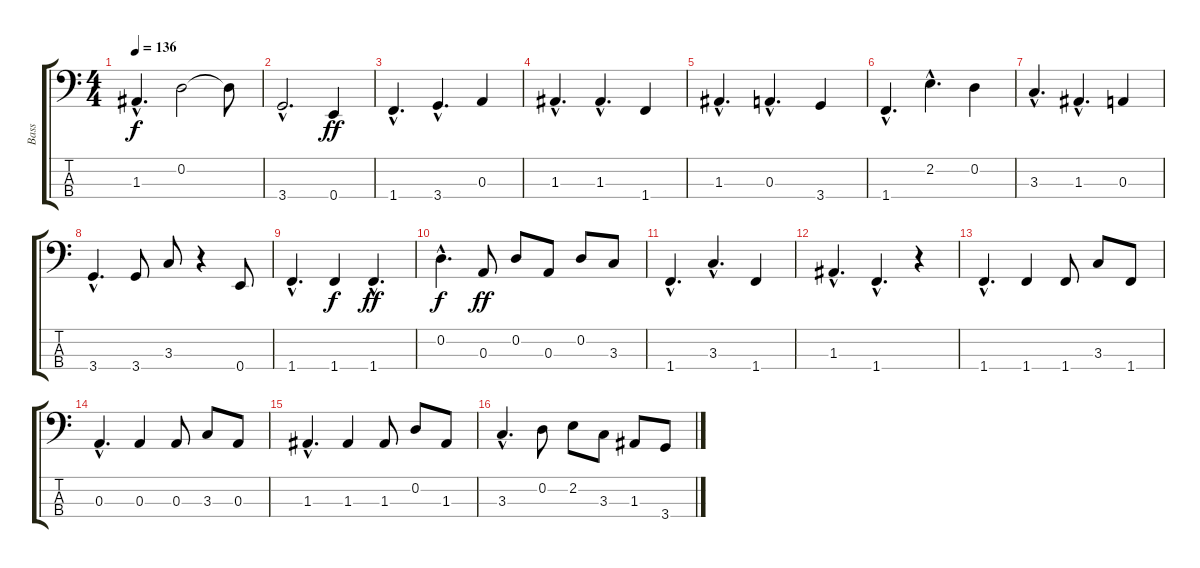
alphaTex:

\track ("Bass" "Bass") {instrument electricbassfinger}
\staff {score tabs}
\tuning (G2 D2 A1 E1) {hide}
\ts (4 4)
\tempo 136
\clef f4
\ks c
1.3{hac}.4{d dy f} 0.2.2 0.2{t}.8 |
3.4{hac}.2{d} 0.4.4{dy ff} |
1.4{hac}.4{d} 3.4{hac}.4{d} 0.3.4 |
1.3{hac}.4{d} 1.3{hac}.4{d} 1.4.4 |
1.3{hac}.4{d} 0.3{hac}.4{d} 3.4.4 |
1.4{hac}.4{d} 2.2{hac}.4{d} 0.2.4 |
3.3{hac}.4{d} 1.3{hac}.4{d} 0.3.4 |
3.4{hac}.4{d} 3.4.8 3.3.8 r.4 0.4.8 |
1.4{hac}.4{d} 1.4.4{dy f} 1.4{hac}.4{d dy ff} |
0.2{hac}.4{d dy f} 0.3.8{dy ff} 0.2.8 0.3.8 0.2.8 3.3.8 |
1.4{hac}.4{d} 3.3{hac}.4{d} 1.4.4 |
1.3{hac}.4{d} 1.4{hac}.4{d} r.4 |
1.4{hac}.4{d} 1.4.4 1.4.8 3.3.8 1.4.8 |
0.3{hac}.4{d} 0.3.4 0.3.8 3.3.8 0.3.8 |
1.3{hac}.4{d} 1.3.4 1.3.8 0.2.8 1.3.8 |
3.3{hac}.4{d} 0.2.8 2.2.8 3.3.8 1.3.8 3.4.8
